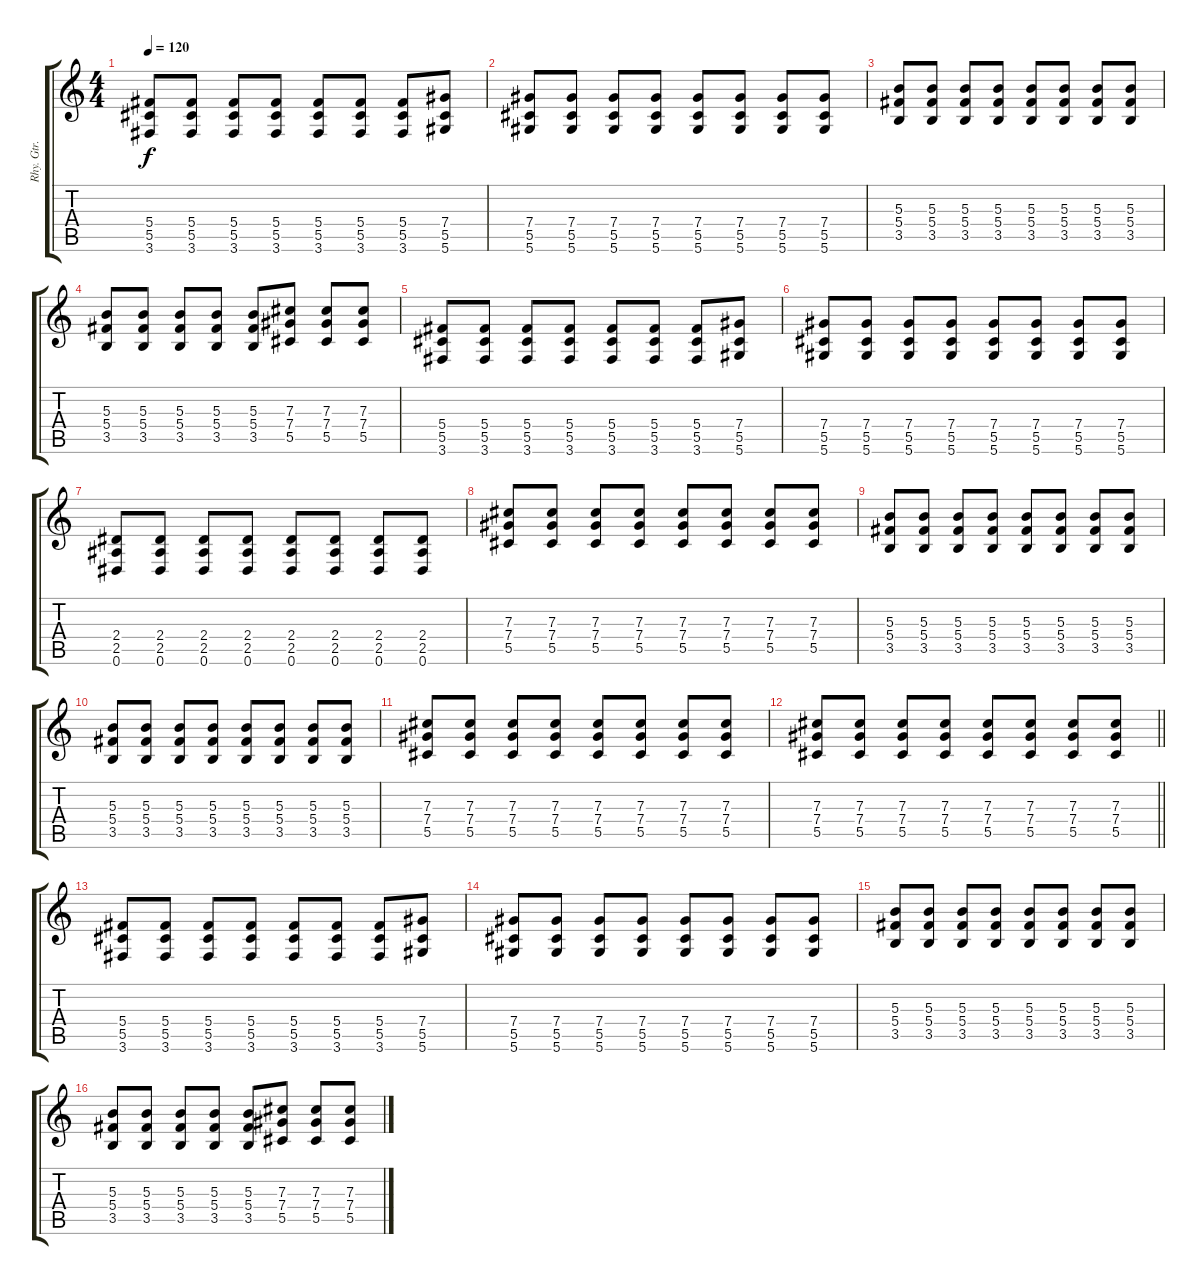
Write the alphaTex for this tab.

\track ("Rhy. Gtr. 2" "Rhy. Gtr. ") {instrument distortionguitar}
\staff {score tabs}
\tuning (Eb4 Bb3 Gb3 Db3 Ab2 Eb2) {hide}
\ts (4 4)
\tempo 120
\clef g2
\ks c
(5.4 5.5 3.6).8{dy f} (5.4 5.5 3.6).8 (5.4 5.5 3.6).8 (5.4 5.5 3.6).8 (5.4 5.5 3.6).8 (5.4 5.5 3.6).8 (5.4 5.5 3.6).8 (7.4 5.5 5.6).8 |
(7.4 5.5 5.6).8 (7.4 5.5 5.6).8 (7.4 5.5 5.6).8 (7.4 5.5 5.6).8 (7.4 5.5 5.6).8 (7.4 5.5 5.6).8 (7.4 5.5 5.6).8 (7.4 5.5 5.6).8 |
(5.3 5.4 3.5).8 (5.3 5.4 3.5).8 (5.3 5.4 3.5).8 (5.3 5.4 3.5).8 (5.3 5.4 3.5).8 (5.3 5.4 3.5).8 (5.3 5.4 3.5).8 (5.3 5.4 3.5).8 |
(5.3 5.4 3.5).8 (5.3 5.4 3.5).8 (5.3 5.4 3.5).8 (5.3 5.4 3.5).8 (5.3 5.4 3.5).8 (7.3 7.4 5.5).8 (7.3 7.4 5.5).8 (7.3 7.4 5.5).8 |
(5.4 5.5 3.6).8 (5.4 5.5 3.6).8 (5.4 5.5 3.6).8 (5.4 5.5 3.6).8 (5.4 5.5 3.6).8 (5.4 5.5 3.6).8 (5.4 5.5 3.6).8 (7.4 5.5 5.6).8 |
(7.4 5.5 5.6).8 (7.4 5.5 5.6).8 (7.4 5.5 5.6).8 (7.4 5.5 5.6).8 (7.4 5.5 5.6).8 (7.4 5.5 5.6).8 (7.4 5.5 5.6).8 (7.4 5.5 5.6).8 |
(2.4 2.5 0.6).8 (2.4 2.5 0.6).8 (2.4 2.5 0.6).8 (2.4 2.5 0.6).8 (2.4 2.5 0.6).8 (2.4 2.5 0.6).8 (2.4 2.5 0.6).8 (2.4 2.5 0.6).8 |
(7.3 7.4 5.5).8 (7.3 7.4 5.5).8 (7.3 7.4 5.5).8 (7.3 7.4 5.5).8 (7.3 7.4 5.5).8 (7.3 7.4 5.5).8 (7.3 7.4 5.5).8 (7.3 7.4 5.5).8 |
(5.3 5.4 3.5).8 (5.3 5.4 3.5).8 (5.3 5.4 3.5).8 (5.3 5.4 3.5).8 (5.3 5.4 3.5).8 (5.3 5.4 3.5).8 (5.3 5.4 3.5).8 (5.3 5.4 3.5).8 |
(5.3 5.4 3.5).8 (5.3 5.4 3.5).8 (5.3 5.4 3.5).8 (5.3 5.4 3.5).8 (5.3 5.4 3.5).8 (5.3 5.4 3.5).8 (5.3 5.4 3.5).8 (5.3 5.4 3.5).8 |
(7.3 7.4 5.5).8 (7.3 7.4 5.5).8 (7.3 7.4 5.5).8 (7.3 7.4 5.5).8 (7.3 7.4 5.5).8 (7.3 7.4 5.5).8 (7.3 7.4 5.5).8 (7.3 7.4 5.5).8 |
\barLineRight lightlight
(7.3 7.4 5.5).8 (7.3 7.4 5.5).8 (7.3 7.4 5.5).8 (7.3 7.4 5.5).8 (7.3 7.4 5.5).8 (7.3 7.4 5.5).8 (7.3 7.4 5.5).8 (7.3 7.4 5.5).8 |
\section ("" "")
(5.4 5.5 3.6).8 (5.4 5.5 3.6).8 (5.4 5.5 3.6).8 (5.4 5.5 3.6).8 (5.4 5.5 3.6).8 (5.4 5.5 3.6).8 (5.4 5.5 3.6).8 (7.4 5.5 5.6).8 |
(7.4 5.5 5.6).8 (7.4 5.5 5.6).8 (7.4 5.5 5.6).8 (7.4 5.5 5.6).8 (7.4 5.5 5.6).8 (7.4 5.5 5.6).8 (7.4 5.5 5.6).8 (7.4 5.5 5.6).8 |
(5.3 5.4 3.5).8 (5.3 5.4 3.5).8 (5.3 5.4 3.5).8 (5.3 5.4 3.5).8 (5.3 5.4 3.5).8 (5.3 5.4 3.5).8 (5.3 5.4 3.5).8 (5.3 5.4 3.5).8 |
(5.3 5.4 3.5).8 (5.3 5.4 3.5).8 (5.3 5.4 3.5).8 (5.3 5.4 3.5).8 (5.3 5.4 3.5).8 (7.3 7.4 5.5).8 (7.3 7.4 5.5).8 (7.3 7.4 5.5).8
